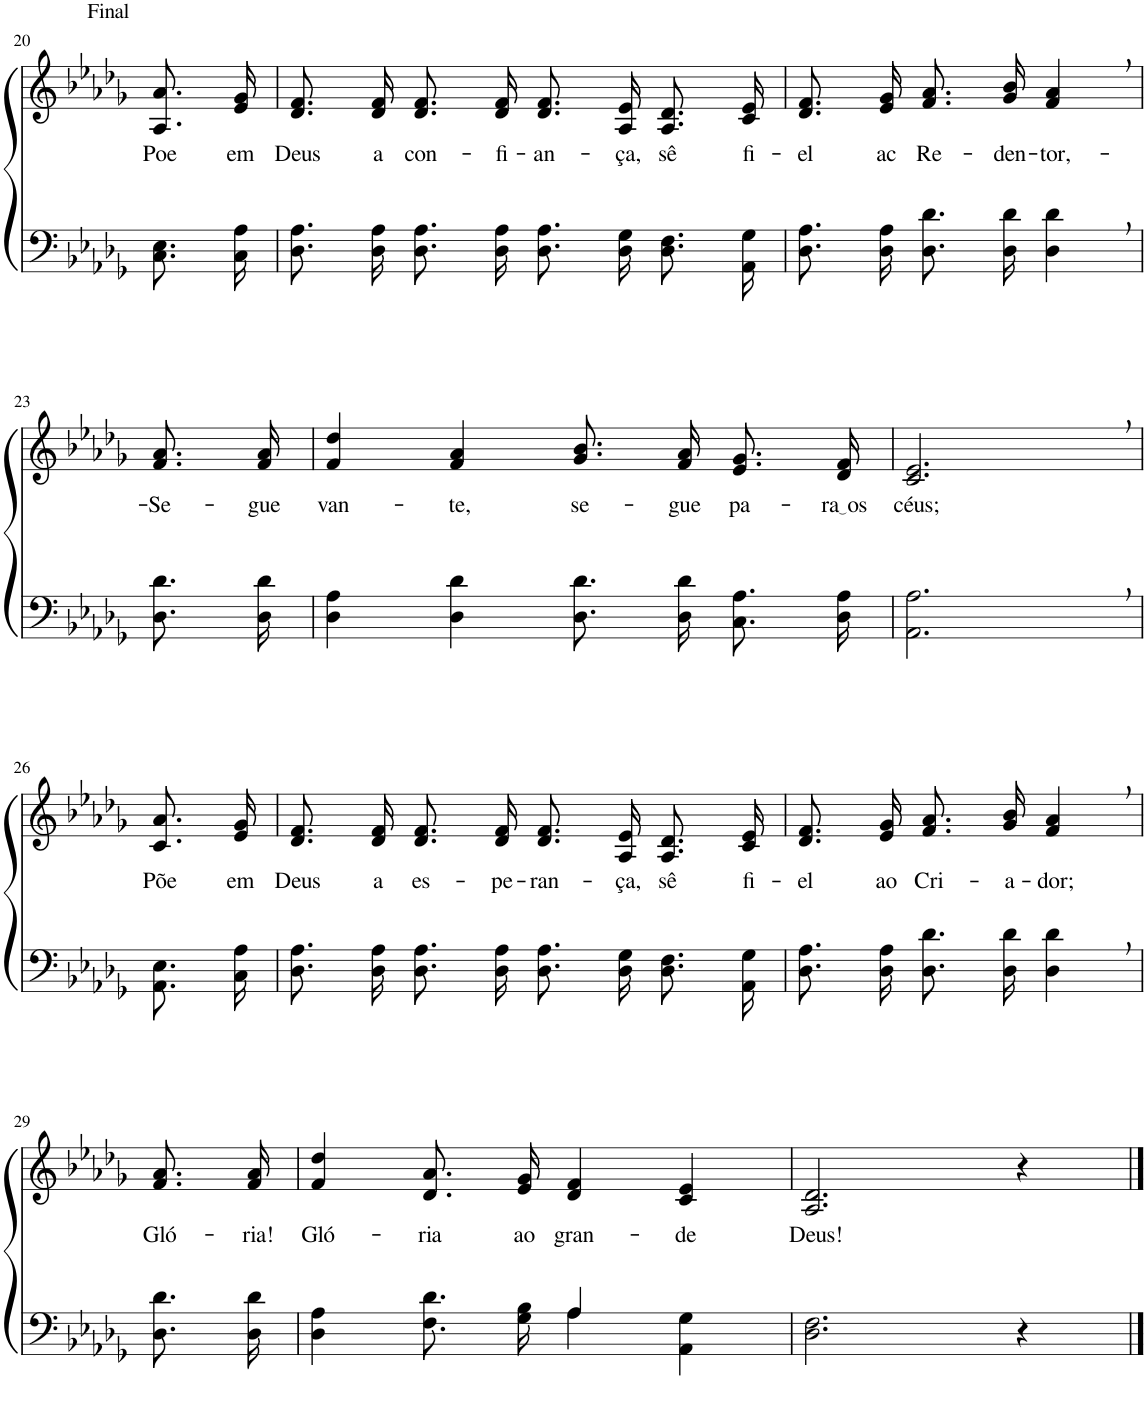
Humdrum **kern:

**kern	**kern	**text
*part2	*part1	*part1
*staff2	*staff1	*staff1
*I"Parte III e IV	*I"Parte I e II	*
!!LO:PB:g=z
*clefF4	*clefG2	*
*Trd-1c-2	*Trd-1c-2	*
*k[b-e-a-d-g-]	*k[b-e-a-d-g-]	*
*M4/4	*M4/4	*
*met(c)	*met(c)	*
=20	=20	=20
!	!LO:TX:a:t=Final	!
!	!	!LO:LY:b
8.C\ 8.E-\L	8.A-/ 8.a-/L	Poe
!	!	!LO:LY:b
16C\ 16A-\Jk	16e-/ 16g-/Jk	em
=21	=21	=21
!	!	!LO:LY:b
8.D-\ 8.A-\L	8.d-/ 8.f/L	Deus
!	!	!LO:LY:b
16D-\ 16A-\Jk	16d-/ 16f/Jk	a
!	!	!LO:LY:b
8.D-\ 8.A-\L	8.d-/ 8.f/L	con-
!	!	!LO:LY:b
16D-\ 16A-\Jk	16d-/ 16f/Jk	-fi-
!	!	!LO:LY:b
8.D-\ 8.A-\L	8.d-/ 8.f/L	-an-
!	!	!LO:LY:b
16D-\ 16G-\Jk	16A-/ 16e-/Jk	-ça,
!	!	!LO:LY:b
8.D-\ 8.F\L	8.A-/ 8.d-/L	sê
!	!	!LO:LY:b
16AA-\ 16G-\Jk	16c/ 16e-/Jk	fi-
=22	=22	=22
!	!	!LO:LY:b
8.D-\ 8.A-\L	8.d-/ 8.f/L	-el
!	!	!LO:LY:b
16D-\ 16A-\Jk	16e-/ 16g-/Jk	ac
!	!	!LO:LY:b
8.D-\ 8.d-\L	8.f/ 8.a-/L	Re-
!	!	!LO:LY:b
16D-\ 16d-\Jk	16g-/ 16b-/Jk	-den-
!	!	!LO:LY:b
4D-\, 4d-\,	4f/, 4a-/,	-tor,-
!!LO:LB:g=z
=23	=23	=23
!	!	!LO:LY:b
8.D-\ 8.d-\L	8.f/ 8.a-/L	-Se-
!	!	!LO:LY:b
16D-\ 16d-\Jk	16f/ 16a-/Jk	-gue
=24	=24	=24
!	!	!LO:LY:b
4D-\ 4A-\	4f/ 4dd-/	van-
!	!	!LO:LY:b
4D-\ 4d-\	4f/ 4a-/	-te,
!	!	!LO:LY:b
8.D-\ 8.d-\L	8.g-/ 8.b-/L	se-
!	!	!LO:LY:b
16D-\ 16d-\Jk	16f/ 16a-/Jk	-gue
!	!	!LO:LY:b
8.C\ 8.A-\L	8.e-/ 8.g-/L	pa-
!	!	!LO:LY:b
16D-\ 16A-\Jk	16d-/ 16f/Jk	ra os
=25	=25	=25
!	!	!LO:LY:b
2.AA-\, 2.A-\,	2.c/, 2.e-/,	céus;
!!LO:LB:g=z
=26	=26	=26
!	!	!LO:LY:b
8.AA-\ 8.E-\L	8.c/ 8.a-/L	Põe
!	!	!LO:LY:b
16C\ 16A-\Jk	16e-/ 16g-/Jk	em
=27	=27	=27
!	!	!LO:LY:b
8.D-\ 8.A-\L	8.d-/ 8.f/L	Deus
!	!	!LO:LY:b
16D-\ 16A-\Jk	16d-/ 16f/Jk	a
!	!	!LO:LY:b
8.D-\ 8.A-\L	8.d-/ 8.f/L	es-
!	!	!LO:LY:b
16D-\ 16A-\Jk	16d-/ 16f/Jk	-pe-
!	!	!LO:LY:b
8.D-\ 8.A-\L	8.d-/ 8.f/L	-ran-
!	!	!LO:LY:b
16D-\ 16G-\Jk	16A-/ 16e-/Jk	-ça,
!	!	!LO:LY:b
8.D-\ 8.F\L	8.A-/ 8.d-/L	sê
!	!	!LO:LY:b
16AA-\ 16G-\Jk	16c/ 16e-/Jk	fi-
=28	=28	=28
!	!	!LO:LY:b
8.D-\ 8.A-\L	8.d-/ 8.f/L	-el
!	!	!LO:LY:b
16D-\ 16A-\Jk	16e-/ 16g-/Jk	ao
!	!	!LO:LY:b
8.D-\ 8.d-\L	8.f/ 8.a-/L	Cri-
!	!	!LO:LY:b
16D-\ 16d-\Jk	16g-/ 16b-/Jk	-a-
!	!	!LO:LY:b
4D-\, 4d-\,	4f/, 4a-/,	-dor;
!!LO:LB:g=z
=29	=29	=29
!	!	!LO:LY:b
8.D-\ 8.d-\L	8.f/ 8.a-/L	Gló-
!	!	!LO:LY:b
16D-\ 16d-\Jk	16f/ 16a-/Jk	-ria!
=30	=30	=30
*^	*	*
!	!	!	!LO:LY:b
2ryy	4D-\ 4A-\	4f/ 4dd-/	Gló-
!	!	!	!LO:LY:b
.	8.F\ 8.d-\L	8.d-/ 8.a-/L	-ria
!	!	!	!LO:LY:b
.	16G-\ 16B-\Jk	16e-/ 16g-/Jk	ao
!	!	!	!LO:LY:b
4A-/	4A-\	4d-/ 4f/	gran-
!	!	!	!LO:LY:b
4ryy	4AA-\ 4G-\	4c/ 4e-/	-de
=31	=31	=31	=31
!	!	!	!LO:LY:b
*v	*v	*	*
2.D-\ 2.F\	2.A-/ 2.d-/	Deus!
4r	4r	.
==	==	==
*-	*-	*-
